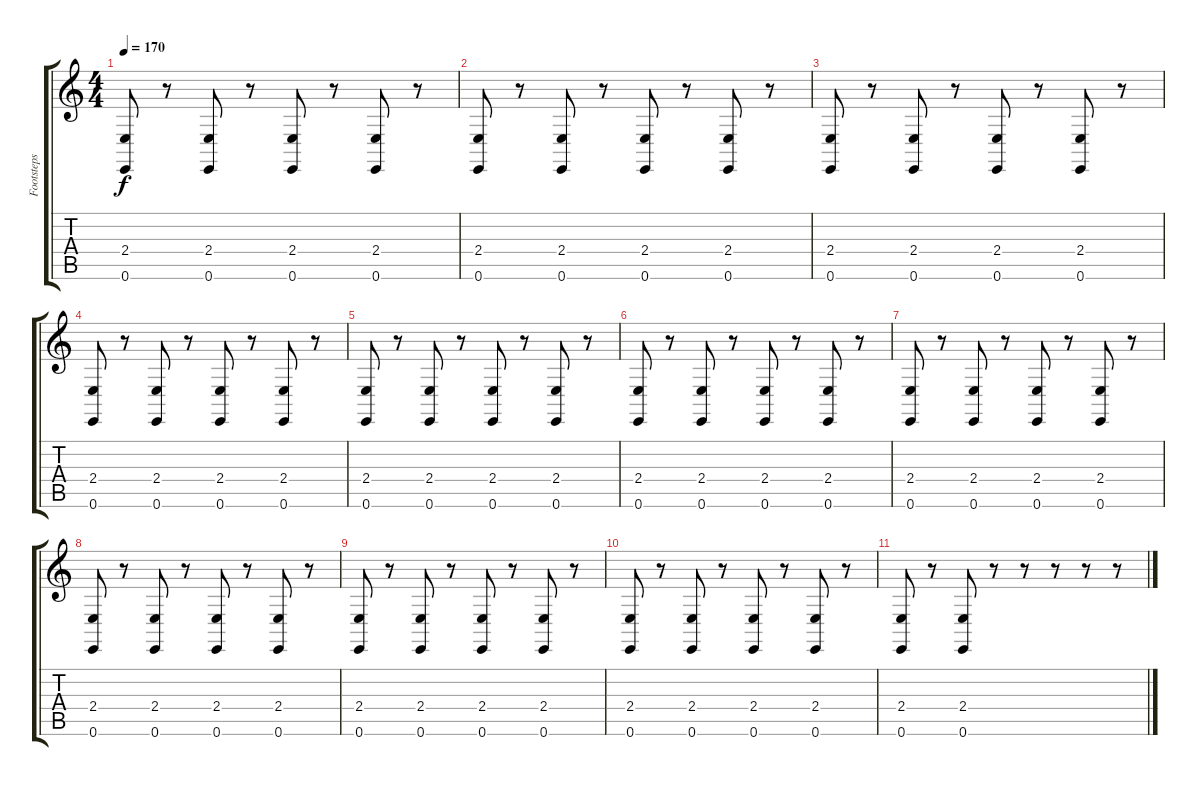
\track ("Footsteps" "Footsteps") {instrument melodictom}
\staff {score tabs}
\tuning (E4 B3 G3 D3 A2 E2) {hide}
\ts (4 4)
\tempo 170
\clef g2
\ks c
(2.4 0.6).8{dy f} r.8 (2.4 0.6).8 r.8 (2.4 0.6).8 r.8 (2.4 0.6).8 r.8 |
(2.4 0.6).8 r.8 (2.4 0.6).8 r.8 (2.4 0.6).8 r.8 (2.4 0.6).8 r.8 |
(2.4 0.6).8 r.8 (2.4 0.6).8 r.8 (2.4 0.6).8 r.8 (2.4 0.6).8 r.8 |
(2.4 0.6).8 r.8 (2.4 0.6).8 r.8 (2.4 0.6).8 r.8 (2.4 0.6).8 r.8 |
(2.4 0.6).8 r.8 (2.4 0.6).8 r.8 (2.4 0.6).8 r.8 (2.4 0.6).8 r.8 |
(2.4 0.6).8 r.8 (2.4 0.6).8 r.8 (2.4 0.6).8 r.8 (2.4 0.6).8 r.8 |
(2.4 0.6).8 r.8 (2.4 0.6).8 r.8 (2.4 0.6).8 r.8 (2.4 0.6).8 r.8 |
(2.4 0.6).8 r.8 (2.4 0.6).8 r.8 (2.4 0.6).8 r.8 (2.4 0.6).8 r.8 |
(2.4 0.6).8 r.8 (2.4 0.6).8 r.8 (2.4 0.6).8 r.8 (2.4 0.6).8 r.8 |
(2.4 0.6).8 r.8 (2.4 0.6).8 r.8 (2.4 0.6).8 r.8 (2.4 0.6).8 r.8 |
(2.4 0.6).8 r.8 (2.4 0.6).8 r.8 r.8 r.8 r.8 r.8
